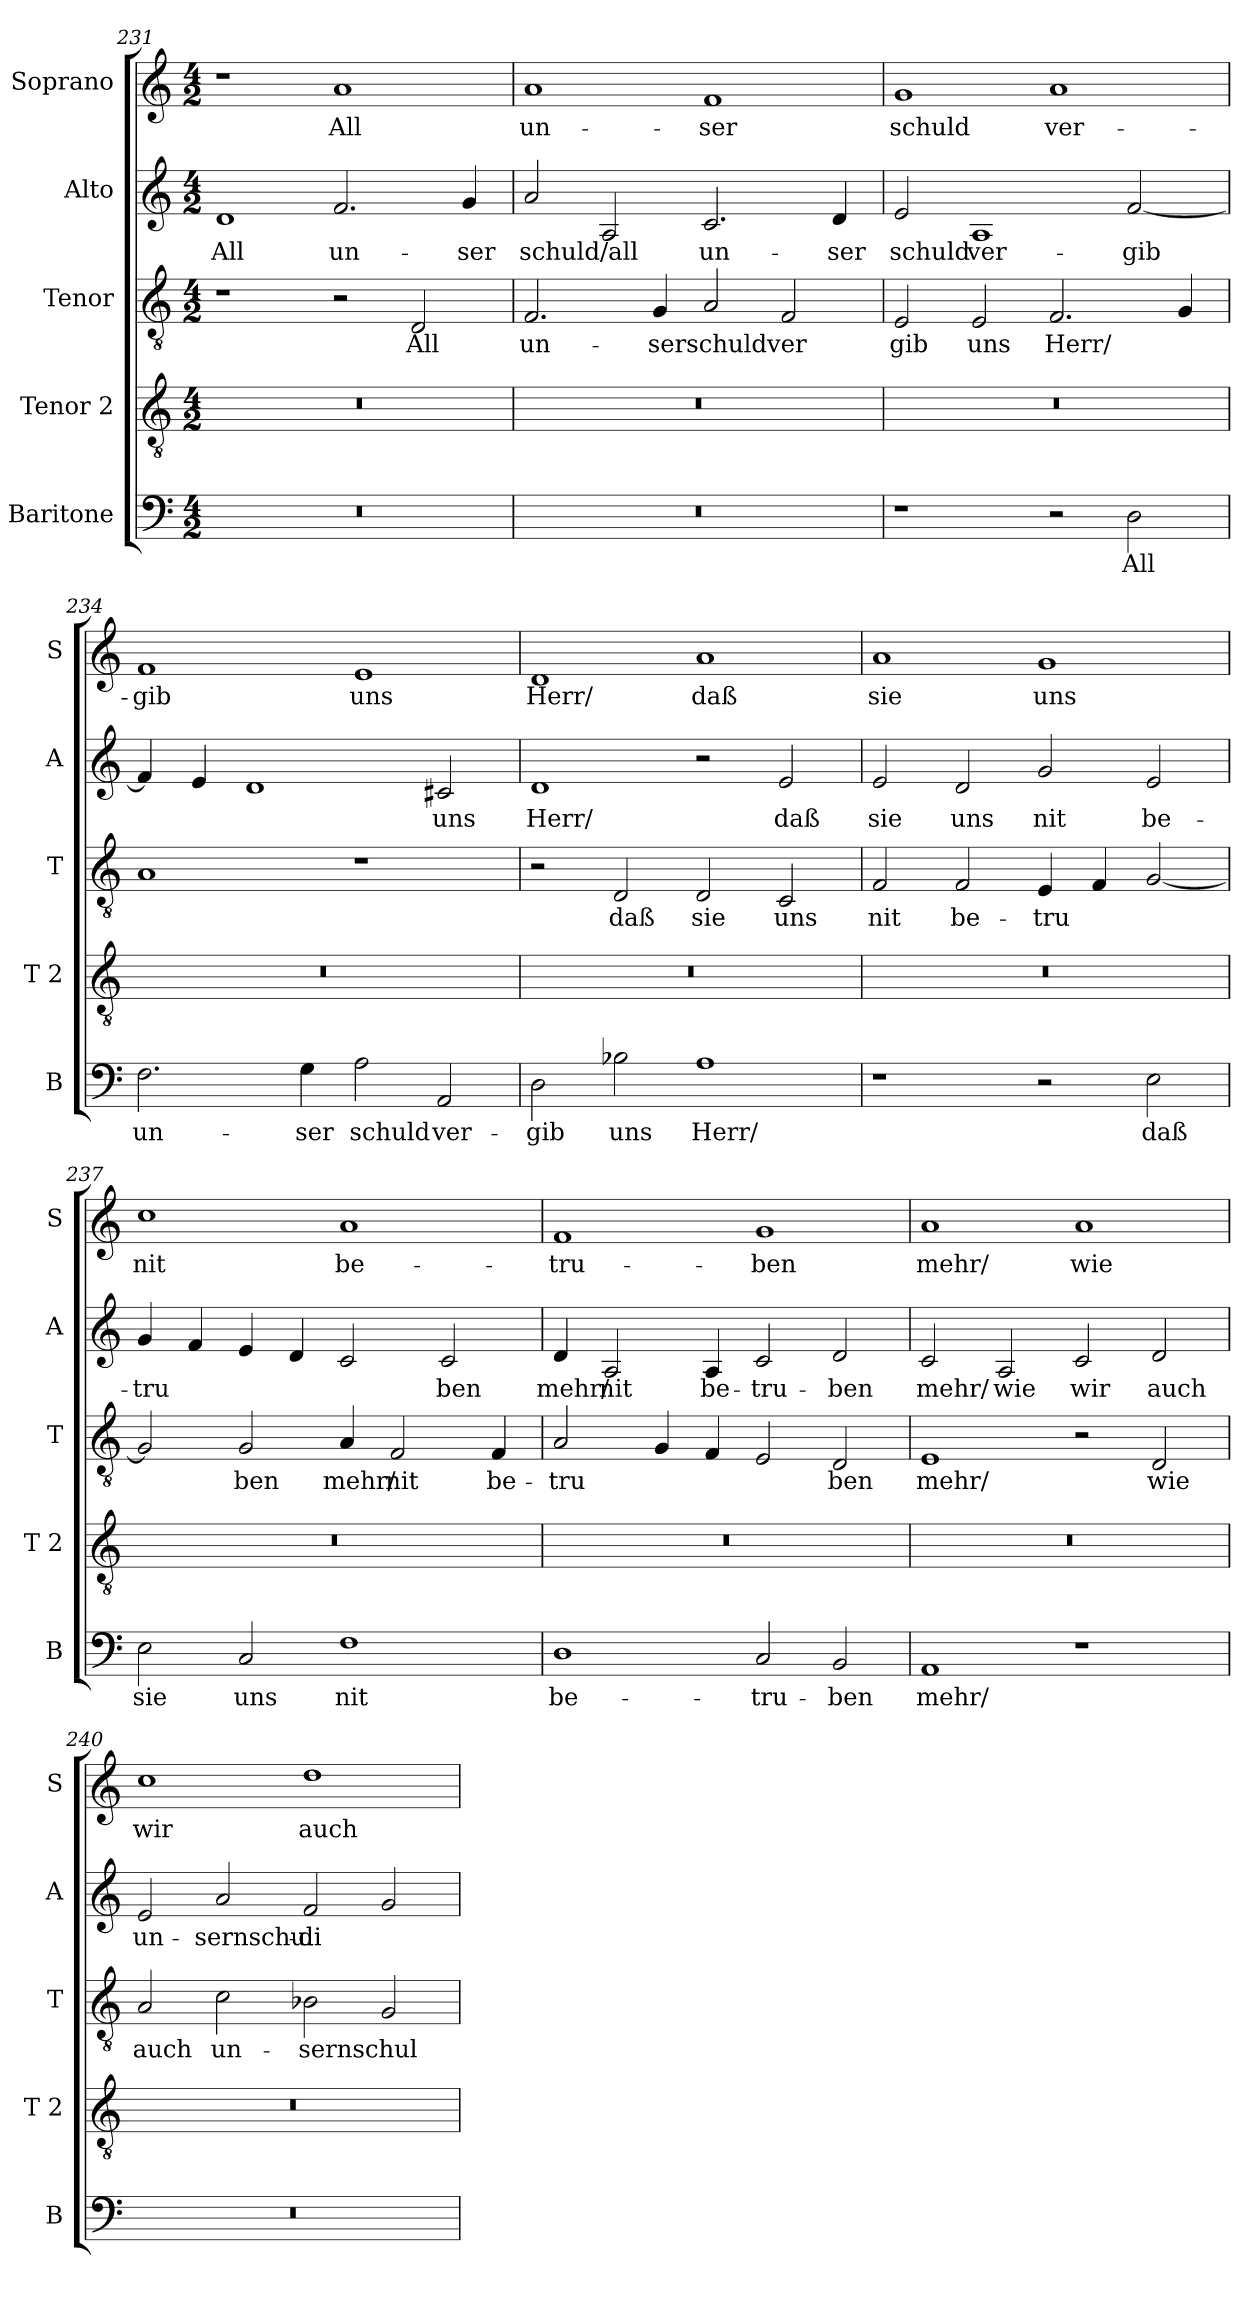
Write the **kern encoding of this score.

**kern	**text	**kern	**kern	**text	**kern	**text	**kern	**text
*part5	*part5	*part4	*part3	*part3	*part2	*part2	*part1	*part1
*staff5	*staff5	*staff4	*staff3	*staff3	*staff2	*staff2	*staff1	*staff1
*I"Baritone	*	*I"Tenor 2	*I"Tenor	*	*I"Alto	*	*I"Soprano	*
*I'B	*	*I'T 2	*I'T	*	*I'A	*	*I'S	*
!!LO:PB:g=z
*clefF4	*	*clefGv2	*clefGv2	*	*clefG2	*	*clefG2	*
*k[]	*	*k[]	*k[]	*	*k[]	*	*k[]	*
*C:	*	*C:	*C:	*	*C:	*	*C:	*
*M4/2	*	*M4/2	*M4/2	*	*M4/2	*	*M4/2	*
=231	=231	=231	=231	=231	=231	=231	=231	=231
!	!	!	!	!	!	!LO:LY:b:cj	!	!
0r	.	0r	1r	.	1d	All	1r	.
!	!	!	!	!	!	!LO:LY:b:cj	!	!LO:LY:b:cj
.	.	.	2r	.	2.f/	un-	1a	All
!	!	!	!	!LO:LY:b:cj	!	!	!	!
.	.	.	2D/	All	.	.	.	.
!	!	!	!	!	!	!LO:LY:b:cj	!	!
.	.	.	.	.	4g/	-ser	.	.
=232	=232	=232	=232	=232	=232	=232	=232	=232
!	!	!	!	!LO:LY:b:cj	!	!LO:LY:b:cj	!	!LO:LY:b:cj
0r	.	0r	2.F/	un-	2a/	schuld/all	1a	un-
!	!	!	!	!	!	!LO:LY:b:cj	!	!
.	.	.	.	.	2A/	.	.	.
!	!	!	!	!LO:LY:b:cj	!	!	!	!
.	.	.	4G/	-serschuldver-	.	.	.	.
!	!	!	!	!LO:LY:b:cj	!	!LO:LY:b:cj	!	!LO:LY:b:cj
.	.	.	2A/	--	2.c/	un-	1f	-ser
!	!	!	!	!LO:LY:b:cj	!	!	!	!
.	.	.	2F/	--	.	.	.	.
!	!	!	!	!	!	!LO:LY:b:cj	!	!
.	.	.	.	.	4d/	-ser	.	.
=233	=233	=233	=233	=233	=233	=233	=233	=233
!	!	!	!	!LO:LY:b:cj	!	!LO:LY:b:cj	!	!LO:LY:b:cj
1r	.	0r	2E/	-gib	2e/	schuld	1g	schuld
!	!	!	!	!LO:LY:b:cj	!	!LO:LY:b:cj	!	!
.	.	.	2E/	uns	1A	ver-	.	.
!	!	!	!	!LO:LY:b:cj	!	!	!	!LO:LY:b:cj
2r	.	.	2.F/	Herr/	.	.	1a	ver-
!	!LO:LY:b:cj	!	!	!	!	!LO:LY:b:cj	!	!
2D\	All	.	.	.	[<2f/	-gib	.	.
!	!	!	!	!LO:LY:b:cj	!	!	!	!
.	.	.	4G/	.	.	.	.	.
=234	=234	=234	=234	=234	=234	=234	=234	=234
!	!LO:LY:b:cj	!	!	!LO:LY:b:cj	!	!LO:LY:b:cj	!	!LO:LY:b:cj
2.F\	un-	0r	1A	.	4f/]	.	1f	-gib
!	!	!	!	!	!	!LO:LY:b:cj	!	!
.	.	.	.	.	4e/	.	.	.
!	!	!	!	!	!	!LO:LY:b:cj	!	!
.	.	.	.	.	1d	.	.	.
!	!LO:LY:b:cj	!	!	!	!	!	!	!
4G\	-ser	.	.	.	.	.	.	.
!	!LO:LY:b:cj	!	!	!	!	!	!	!LO:LY:b:cj
2A\	schuld	.	1r	.	.	.	1e	uns
!	!LO:LY:b:cj	!	!	!	!	!LO:LY:b:cj	!	!
2AA/	ver-	.	.	.	2c#X/	uns	.	.
=235	=235	=235	=235	=235	=235	=235	=235	=235
!	!LO:LY:b:cj	!	!	!	!	!LO:LY:b:cj	!	!LO:LY:b:cj
2D\	-gib	0r	2r	.	1d	Herr/	1d	Herr/
!	!LO:LY:b:cj	!	!	!LO:LY:b:cj	!	!	!	!
2B-X\	uns	.	2D/	daß	.	.	.	.
!	!LO:LY:b:cj	!	!	!LO:LY:b:cj	!	!	!	!LO:LY:b:cj
1A	Herr/	.	2D/	sie	2r	.	1a	daß
!	!	!	!	!LO:LY:b:cj	!	!LO:LY:b:cj	!	!
.	.	.	2C/	uns	2e/	daß	.	.
=236	=236	=236	=236	=236	=236	=236	=236	=236
!	!	!	!	!LO:LY:b:cj	!	!LO:LY:b:cj	!	!LO:LY:b:cj
1r	.	0r	2F/	nit	2e/	sie	1a	sie
!	!	!	!	!LO:LY:b:cj	!	!LO:LY:b:cj	!	!
.	.	.	2F/	be-	2d/	uns	.	.
!	!	!	!	!LO:LY:b:cj	!	!LO:LY:b:cj	!	!LO:LY:b:cj
2r	.	.	4E/	-tru-	2g/	nit	1g	uns
!	!	!	!	!LO:LY:b:cj	!	!	!	!
.	.	.	4F/	--	.	.	.	.
!	!LO:LY:b:cj	!	!	!LO:LY:b:cj	!	!LO:LY:b:cj	!	!
2E\	daß	.	[<2G/	--	2e/	be-	.	.
!!LO:LB:g=z
=237	=237	=237	=237	=237	=237	=237	=237	=237
!	!LO:LY:b:cj	!	!	!LO:LY:b:cj	!	!LO:LY:b:cj	!	!LO:LY:b:cj
2E\	sie	0r	2G/]	--	4g/	-tru	1cc	nit
!	!	!	!	!	!	!LO:LY:b:cj	!	!
.	.	.	.	.	4f/	.	.	.
!	!LO:LY:b:cj	!	!	!LO:LY:b:cj	!	!LO:LY:b:cj	!	!
2C/	uns	.	2G/	-ben	4e/	.	.	.
!	!	!	!	!	!	!LO:LY:b:cj	!	!
.	.	.	.	.	4d/	.	.	.
!	!LO:LY:b:cj	!	!	!LO:LY:b:cj	!	!LO:LY:b:cj	!	!LO:LY:b:cj
1F	nit	.	4A/	mehr/	2c/	.	1a	be-
!	!	!	!	!LO:LY:b:cj	!	!	!	!
.	.	.	2F/	nit	.	.	.	.
!	!	!	!	!	!	!LO:LY:b:cj	!	!
.	.	.	.	.	2c/	ben	.	.
!	!	!	!	!LO:LY:b:cj	!	!	!	!
.	.	.	4F/	be-	.	.	.	.
=238	=238	=238	=238	=238	=238	=238	=238	=238
!	!LO:LY:b:cj	!	!	!LO:LY:b:cj	!	!LO:LY:b:cj	!	!LO:LY:b:cj
1D	be-	0r	2A/	-tru-	4d/	mehr/	1f	-tru-
!	!	!	!	!	!	!LO:LY:b:cj	!	!
.	.	.	.	.	2A/	nit	.	.
!	!	!	!	!LO:LY:b:cj	!	!	!	!
.	.	.	4G/	--	.	.	.	.
!	!	!	!	!LO:LY:b:cj	!	!LO:LY:b:cj	!	!
.	.	.	4F/	--	4A/	be-	.	.
!	!LO:LY:b:cj	!	!	!LO:LY:b:cj	!	!LO:LY:b:cj	!	!LO:LY:b:cj
2C/	-tru-	.	2E/	--	2c/	-tru-	1g	-ben
!	!LO:LY:b:cj	!	!	!LO:LY:b:cj	!	!LO:LY:b:cj	!	!
2BB/	-ben	.	2D/	-ben	2d/	-ben	.	.
=239	=239	=239	=239	=239	=239	=239	=239	=239
!	!LO:LY:b:cj	!	!	!LO:LY:b:cj	!	!LO:LY:b:cj	!	!LO:LY:b:cj
1AA	mehr/	0r	1E	mehr/	2c/	mehr/	1a	mehr/
!	!	!	!	!	!	!LO:LY:b:cj	!	!
.	.	.	.	.	2A/	wie	.	.
!	!	!	!	!	!	!LO:LY:b:cj	!	!LO:LY:b:cj
1r	.	.	2r	.	2c/	wir	1a	wie
!	!	!	!	!LO:LY:b:cj	!	!LO:LY:b:cj	!	!
.	.	.	2D/	wie	2d/	auch	.	.
=240	=240	=240	=240	=240	=240	=240	=240	=240
!	!	!	!	!LO:LY:b:cj	!	!LO:LY:b:cj	!	!LO:LY:b:cj
0r	.	0r	2A/	auch	2e/	un-	1cc	wir
!	!	!	!	!LO:LY:b:cj	!	!LO:LY:b:cj	!	!
.	.	.	2c\	un-	2a/	-sernschul-	.	.
!	!	!	!	!LO:LY:b:cj	!	!LO:LY:b:cj	!	!LO:LY:b:cj
.	.	.	2B-X\	-sernschul-	2f/	-di-	1dd	auch
!	!	!	!	!LO:LY:b:cj	!	!LO:LY:b:cj	!	!
.	.	.	2G/	--	2g/	--	.	.
=	=	=	=	=	=	=	=	=
*-	*-	*-	*-	*-	*-	*-	*-	*-
